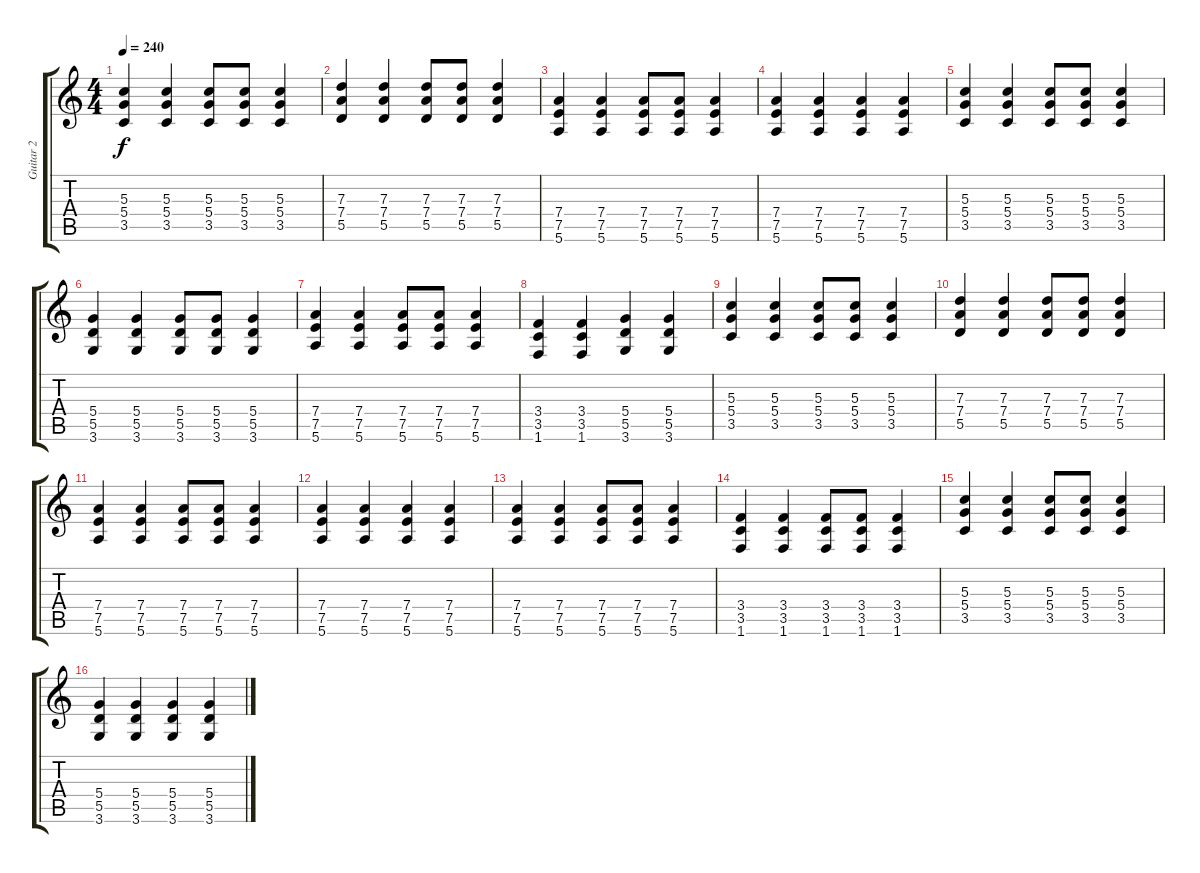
\track ("Guitar 2" "Guitar 2") {instrument distortionguitar}
\staff {score tabs}
\tuning (E4 B3 G3 D3 A2 E2) {hide}
\ts (4 4)
\tempo 240
\clef g2
\ks c
(5.3 5.4 3.5).4{dy f} (5.3 5.4 3.5).4 (5.3 5.4 3.5).8 (5.3 5.4 3.5).8 (5.3 5.4 3.5).4 |
(7.3 7.4 5.5).4 (7.3 7.4 5.5).4 (7.3 7.4 5.5).8 (7.3 7.4 5.5).8 (7.3 7.4 5.5).4 |
(7.4 7.5 5.6).4 (7.4 7.5 5.6).4 (7.4 7.5 5.6).8 (7.4 7.5 5.6).8 (7.4 7.5 5.6).4 |
(7.4 7.5 5.6).4 (7.4 7.5 5.6).4 (7.4 7.5 5.6).4 (7.4 7.5 5.6).4 |
(5.3 5.4 3.5).4 (5.3 5.4 3.5).4 (5.3 5.4 3.5).8 (5.3 5.4 3.5).8 (5.3 5.4 3.5).4 |
(5.4 5.5 3.6).4 (5.4 5.5 3.6).4 (5.4 5.5 3.6).8 (5.4 5.5 3.6).8 (5.4 5.5 3.6).4 |
(7.4 7.5 5.6).4 (7.4 7.5 5.6).4 (7.4 7.5 5.6).8 (7.4 7.5 5.6).8 (7.4 7.5 5.6).4 |
(3.4 3.5 1.6).4 (3.4 3.5 1.6).4 (5.4 5.5 3.6).4 (5.4 5.5 3.6).4 |
(5.3 5.4 3.5).4 (5.3 5.4 3.5).4 (5.3 5.4 3.5).8 (5.3 5.4 3.5).8 (5.3 5.4 3.5).4 |
(7.3 7.4 5.5).4 (7.3 7.4 5.5).4 (7.3 7.4 5.5).8 (7.3 7.4 5.5).8 (7.3 7.4 5.5).4 |
(7.4 7.5 5.6).4 (7.4 7.5 5.6).4 (7.4 7.5 5.6).8 (7.4 7.5 5.6).8 (7.4 7.5 5.6).4 |
(7.4 7.5 5.6).4 (7.4 7.5 5.6).4 (7.4 7.5 5.6).4 (7.4 7.5 5.6).4 |
(7.4 7.5 5.6).4 (7.4 7.5 5.6).4 (7.4 7.5 5.6).8 (7.4 7.5 5.6).8 (7.4 7.5 5.6).4 |
(3.4 3.5 1.6).4 (3.4 3.5 1.6).4 (3.4 3.5 1.6).8 (3.4 3.5 1.6).8 (3.4 3.5 1.6).4 |
(5.3 5.4 3.5).4 (5.3 5.4 3.5).4 (5.3 5.4 3.5).8 (5.3 5.4 3.5).8 (5.3 5.4 3.5).4 |
(5.4 5.5 3.6).4 (5.4 5.5 3.6).4 (5.4 5.5 3.6).4 (5.4 5.5 3.6).4
